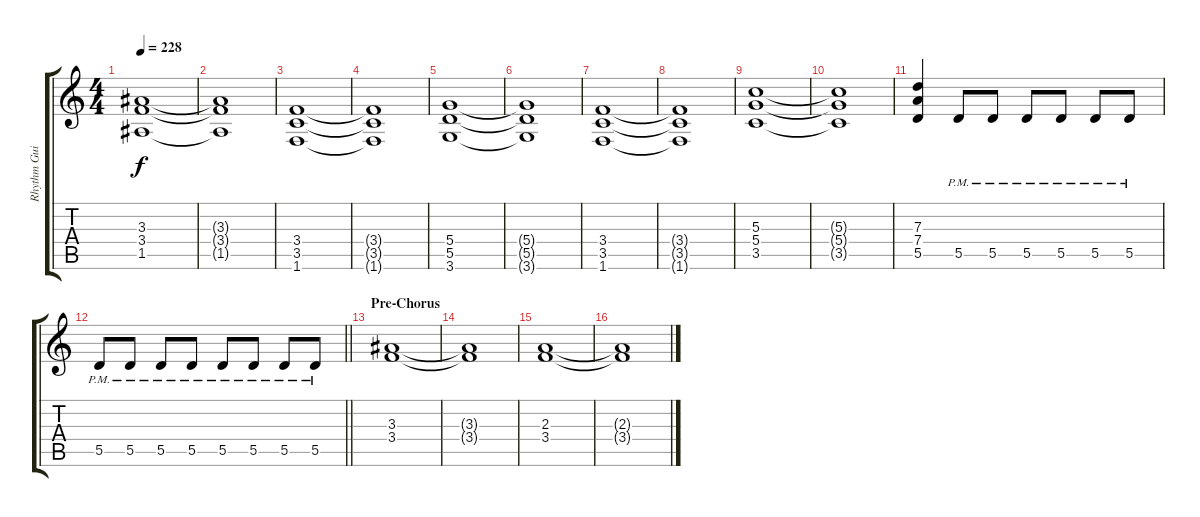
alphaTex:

\track ("Rhythm Guitar II" "Rhythm Gui") {instrument overdrivenguitar}
\staff {score tabs}
\tuning (E4 B3 G3 D3 A2 E2) {hide}
\ts (4 4)
\tempo 228
\clef g2
\ks c
(3.3 3.4 1.5).1{dy f} |
(3.3{t} 3.4{t} 1.5{t}).1 |
(3.4 3.5 1.6).1 |
(3.4{t} 3.5{t} 1.6{t}).1 |
(5.4 5.5 3.6).1 |
(5.4{t} 5.5{t} 3.6{t}).1 |
(3.4 3.5 1.6).1 |
(3.4{t} 3.5{t} 1.6{t}).1 |
(5.3 5.4 3.5).1 |
(5.3{t} 5.4{t} 3.5{t}).1 |
(7.3 7.4 5.5).4 5.5{pm}.8 5.5{pm}.8 5.5{pm}.8 5.5{pm}.8 5.5{pm}.8 5.5{pm}.8 |
\barLineRight lightlight
5.5{pm}.8 5.5{pm}.8 5.5{pm}.8 5.5{pm}.8 5.5{pm}.8 5.5{pm}.8 5.5{pm}.8 5.5{pm}.8 |
\section ("" "Pre-Chorus")
(3.3 3.4).1 |
(3.3{t} 3.4{t}).1 |
(2.3 3.4).1 |
(2.3{t} 3.4{t}).1
